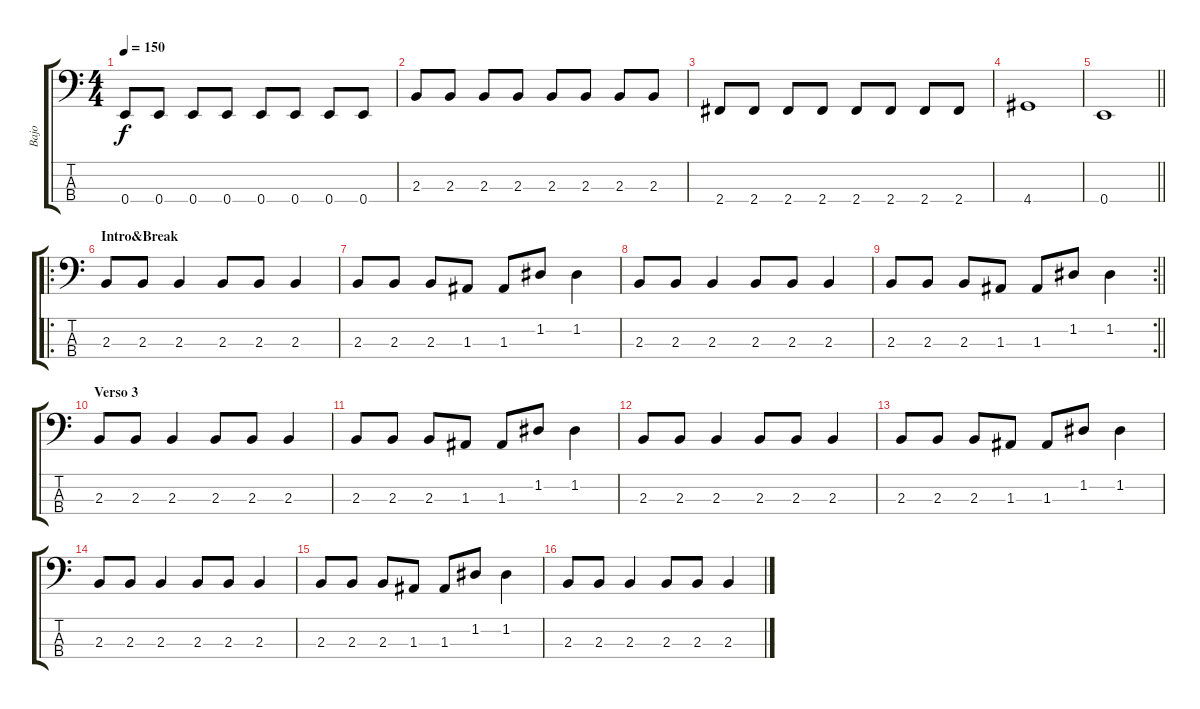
\track ("Bajo" "Bajo") {instrument electricbassfinger}
\staff {score tabs}
\tuning (G2 D2 A1 E1) {hide}
\ts (4 4)
\tempo 150
\clef f4
\ks c
0.4.8{dy f} 0.4.8 0.4.8 0.4.8 0.4.8 0.4.8 0.4.8 0.4.8 |
2.3.8 2.3.8 2.3.8 2.3.8 2.3.8 2.3.8 2.3.8 2.3.8 |
2.4.8 2.4.8 2.4.8 2.4.8 2.4.8 2.4.8 2.4.8 2.4.8 |
4.4.1 |
\barLineRight lightlight
0.4.1 |
\ro
\section ("" "Intro&Break")
2.3.8 2.3.8 2.3.4 2.3.8 2.3.8 2.3.4 |
2.3.8 2.3.8 2.3.8 1.3.8 1.3.8 1.2.8 1.2.4 |
2.3.8 2.3.8 2.3.4 2.3.8 2.3.8 2.3.4 |
\rc 2
\barLineRight lightlight
2.3.8 2.3.8 2.3.8 1.3.8 1.3.8 1.2.8 1.2.4 |
\section ("" "Verso 3")
2.3.8 2.3.8 2.3.4 2.3.8 2.3.8 2.3.4 |
2.3.8 2.3.8 2.3.8 1.3.8 1.3.8 1.2.8 1.2.4 |
2.3.8 2.3.8 2.3.4 2.3.8 2.3.8 2.3.4 |
2.3.8 2.3.8 2.3.8 1.3.8 1.3.8 1.2.8 1.2.4 |
2.3.8 2.3.8 2.3.4 2.3.8 2.3.8 2.3.4 |
2.3.8 2.3.8 2.3.8 1.3.8 1.3.8 1.2.8 1.2.4 |
2.3.8 2.3.8 2.3.4 2.3.8 2.3.8 2.3.4
